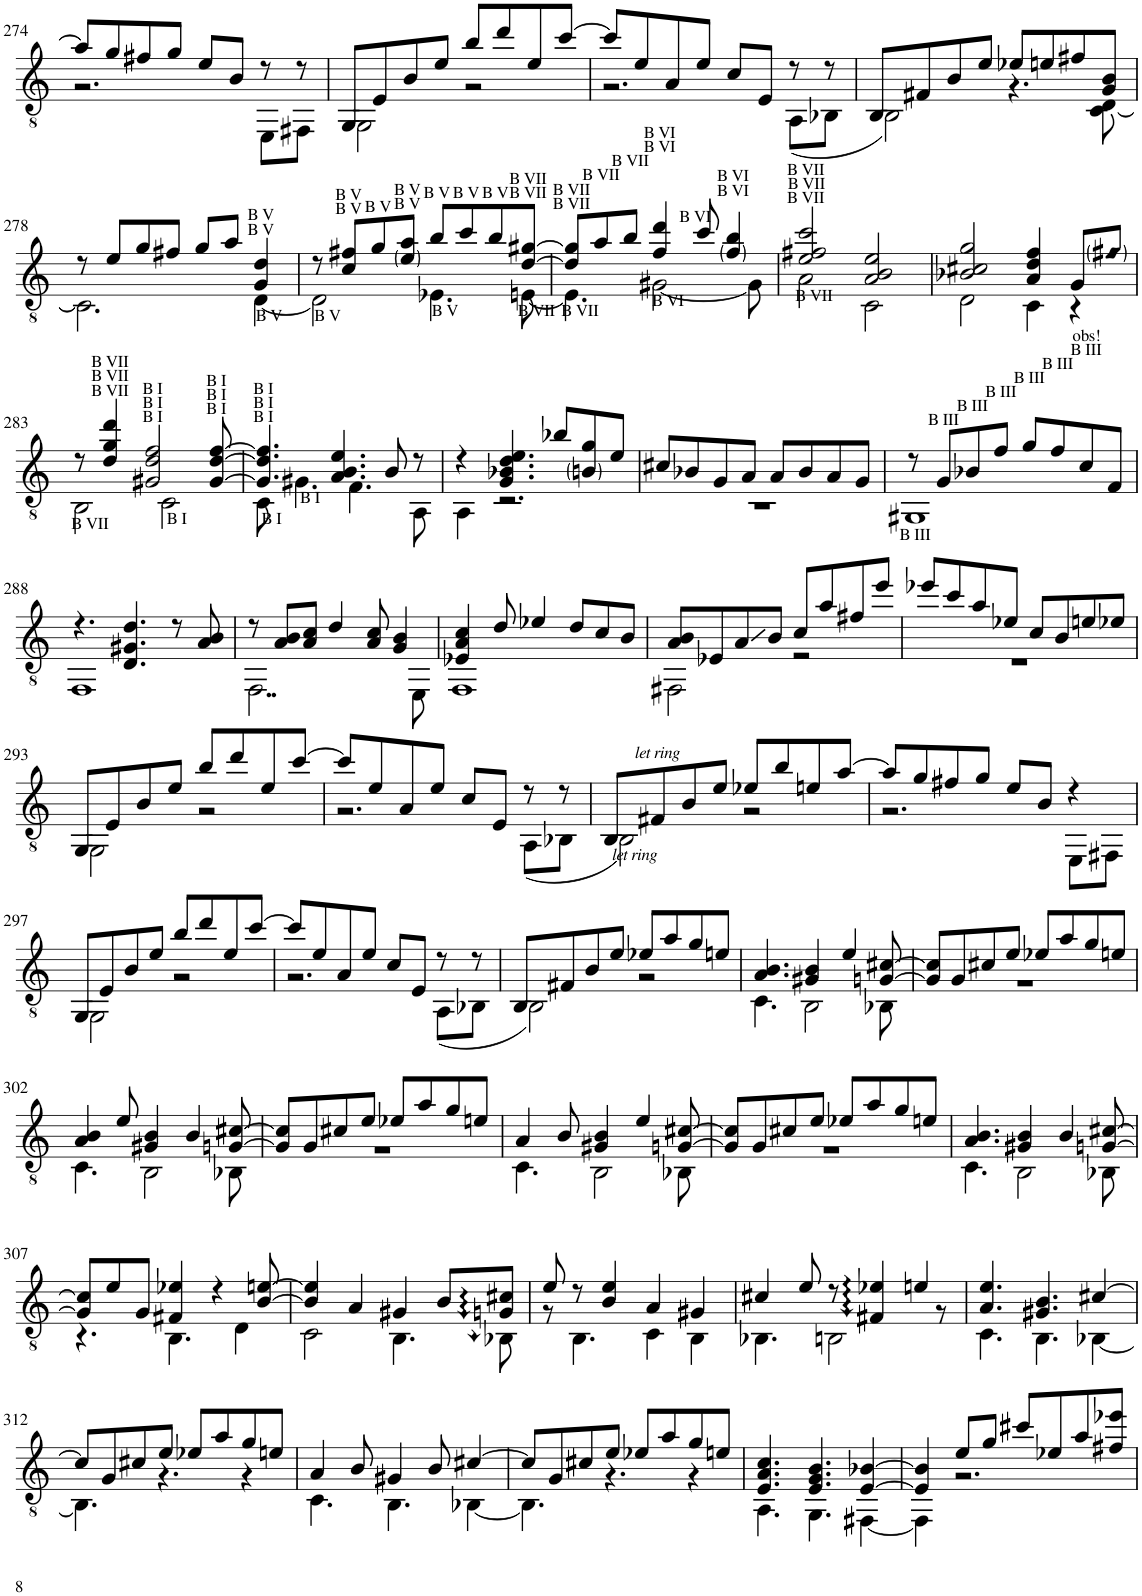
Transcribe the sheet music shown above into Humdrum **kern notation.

**kern
*part1
*staff1
*I"Classical Guitar
*I'Guit.
!!LO:PB:g=z
*clefGv2
*k[]
*M4/4
=274
*^
8a/L]	2.r
8g/	.
8f#X/	.
8g/J	.
8e/L	.
8B/J	.
8r	8EE\L
8r	8FF#X\J
=275	=275
8GG/L	2GG\
8E/	.
8B/	.
8e/J	.
8b/L	2r
8dd/	.
8e/	.
[8cc/J	.
=276	=276
8cc/L]	2.r
8e/	.
8A/	.
8e/J	.
8c/L	.
8E/J	.
8r	(8AA\L
8r	8BB-X\J
=277	=277
8BB/L	2BB\)
8F#X/	.
8B/	.
8e/J	.
8e-X/L	4.r
8en/	.
8f#X/	.
8G/ 8B/J	[8C\ 8D\
!!LO:LB:g=z	!!
=278	=278
8r	2.C\]
8e/L	.
8g/	.
8f#X/J	.
8g/L	.
8a/J	.
4G/ 4d/	[4D\
=279	=279
8r	2D\]
8c/ 8f#X/L	.
8g/	.
8e/ 8a/J	.
8b/L	4.E-X\
8cc/	.
8b/	.
[8d/ [8g#X/J	[8En\
=280	=280
8d/] 8g#/]L	4.E\]
8a/	.
8b/J	.
4f/ 4dd/	[2G#X\
8cc/	.
4f/ 4b/	.
.	8G#\]
=281	=281
2e/ 2f#X/ 2cc/	2A\
2A/ 2B/ 2e/	2C\
=282	=282
2B-X/ 2c#X/ 2g/	2D\
4A/ 4d/ 4f/	4C\
8G/L	4r
!LO:N:head=diamond	!
8f#X/J	.
!!LO:LB:g=z	!!
=283	=283
8r	2BB\
4d/ 4g/ 4dd/	.
2G#X/ 2d/ 2f/	.
.	2C\
[8G#/ [8d/ [8f/	.
=284	=284
4.G#/] 4.d/] 4.f/]	8C\
.	4.G#X\
4.A/ 4.B/ 4.e/	.
.	4.F\
8B/	.
8r	8AA\
=285	=285
4r	4AA\
4.G/ 4.B-X/ 4.d/ 4.e/	2.r
8b-X/L	.
8Bn/ 8g/	.
8e/J	.
=286	=286
8c#X/L	1r
8B-X/	.
8G/	.
8A/J	.
8A/L	.
8B-/	.
8A/	.
8G/J	.
=287	=287
8r	1GG#X
8G/L	.
8B-X/	.
8f/J	.
8g/L	.
8f/	.
8c/	.
8F/J	.
!!LO:LB:g=z	!!
=288	=288
4.r	1FF
4.D/ 4.G#X/ 4.d/	.
8r	.
8A/ 8B/	.
=289	=289
8r	2..FF\
8A/ 8B/L	.
8A/ 8c/J	.
4d/	.
8A/ 8c/	.
4G/ 4B/	.
.	8EE\
=290	=290
4E-X/ 4A/ 4c/	1FF
8d/	.
4e-X/	.
8d/L	.
8c/	.
8B/J	.
=291	=291
8A/ 8B/L	2FF#X\
8E-X/	.
8A/	.
8B/J	.
8c/L	2r
8a/	.
8f#X/	.
8ee/J	.
=292	=292
8ee-X/L	1r
8cc/	.
8a/	.
8e-X/J	.
8c/L	.
8B/	.
8en/	.
8e-X/J	.
!!LO:LB:g=z	!!
=293	=293
8GG/L	2GG\
8E/	.
8B/	.
8e/J	.
8b/L	2r
8dd/	.
8e/	.
[8cc/J	.
=294	=294
8cc/L]	2.r
8e/	.
8A/	.
8e/J	.
8c/L	.
8E/J	.
8r	(8AA\L
8r	8BB-X\J
=295	=295
8BB/L	2BB\)
8F#X/	.
8B/	.
8e/J	.
8e-X/L	2r
8b/	.
8en/	.
[8a/J	.
=296	=296
8a/L]	2.r
8g/	.
8f#X/	.
8g/J	.
8e/L	.
8B/J	.
4r	8EE\L
.	8FF#X\J
!!LO:LB:g=z	!!
=297	=297
8GG/L	2GG\
8E/	.
8B/	.
8e/J	.
8b/L	2r
8dd/	.
8e/	.
[8cc/J	.
=298	=298
8cc/L]	2.r
8e/	.
8A/	.
8e/J	.
8c/L	.
8E/J	.
8r	(8AA\L
8r	8BB-X\J
=299	=299
8BB/L	2BB\)
8F#X/	.
8B/	.
8e/J	.
8e-X/L	2r
8a/	.
8g/	.
8en/J	.
=300	=300
4.A/ 4.B/	4.C\
4G#X/ 4B/	2BB\
4e/	.
[8Gn/ [8c#X/	8BB-X\
=301	=301
8G/] 8c#/]L	1r
8G/	.
8c#X/	.
8e/J	.
8e-X/L	.
8a/	.
8g/	.
8en/J	.
!!LO:LB:g=z	!!
=302	=302
4A/ 4B/	4.C\
8e/	.
4G#X/ 4B/	2BB\
4B/	.
[8Gn/ [8c#X/	8BB-X\
=303	=303
8G/] 8c#/]L	1r
8G/	.
8c#X/	.
8e/J	.
8e-X/L	.
8a/	.
8g/	.
8en/J	.
=304	=304
4A/	4.C\
8B/	.
4G#X/ 4B/	2BB\
4e/	.
[8Gn/ [8c#X/	8BB-X\
=305	=305
8G/] 8c#/]L	1r
8G/	.
8c#X/	.
8e/J	.
8e-X/L	.
8a/	.
8g/	.
8en/J	.
=306	=306
4.A/ 4.B/	4.C\
4G#X/ 4B/	2BB\
4B/	.
[8Gn/ [8c#X/	8BB-X\
!!LO:LB:g=z	!!
=307	=307
8G/] 8c#/]L	4.r
8e/	.
8G/J	.
4F#X/ 4e-X/	4.BB\
4r	.
.	4D\
[8B/ [8en/	.
=308	=308
4B/] 4e/]	2C\
4A/	.
4G#X/	4.BB\
8B/L	.
8Gn/ 8c#X/J	8BB-X\
=309	=309
8e/	8r
8r	4.BB\
4B/ 4e/	.
4A/	4C\
4G#X/	4BB\
=310	=310
4c#X/	4.BB-X\
8e/	.
8r	2BBn\
4F#X/ 4e-X/	.
4en/	.
.	8r
=311	=311
4.A/ 4.e/	4.C\
4.G#X/ 4.B/	4.BB\
[4c#X/	[4BB-X\
!!LO:LB:g=z	!!
=312	=312
8c#/L]	4.BB-\]
8G/	.
8c#X/	.
8e/J	4.r
8e-X/L	.
8a/	.
8g/	4r
8en/J	.
=313	=313
4A/	4.C\
8B/	.
4G#X/	4.BB\
8B/	.
[4c#X/	[4BB-X\
=314	=314
8c#/L]	4.BB-\]
8G/	.
8c#X/	.
8e/J	4.r
8e-X/L	.
8a/	.
8g/	4r
8en/J	.
=315	=315
4.E/ 4.A/ 4.c/	4.AA\
4.E/ 4.G/ 4.B/	4.GG\
[4E/ [4B-X/	[4FF#X\
=316	=316
4E/] 4B-/]	4FF#\]
8e/L	2.r
8g/J	.
8cc#X/L	.
8e-X/	.
8a/	.
8f#X/ 8ee-X/J	.
*v	*v
=
*-
